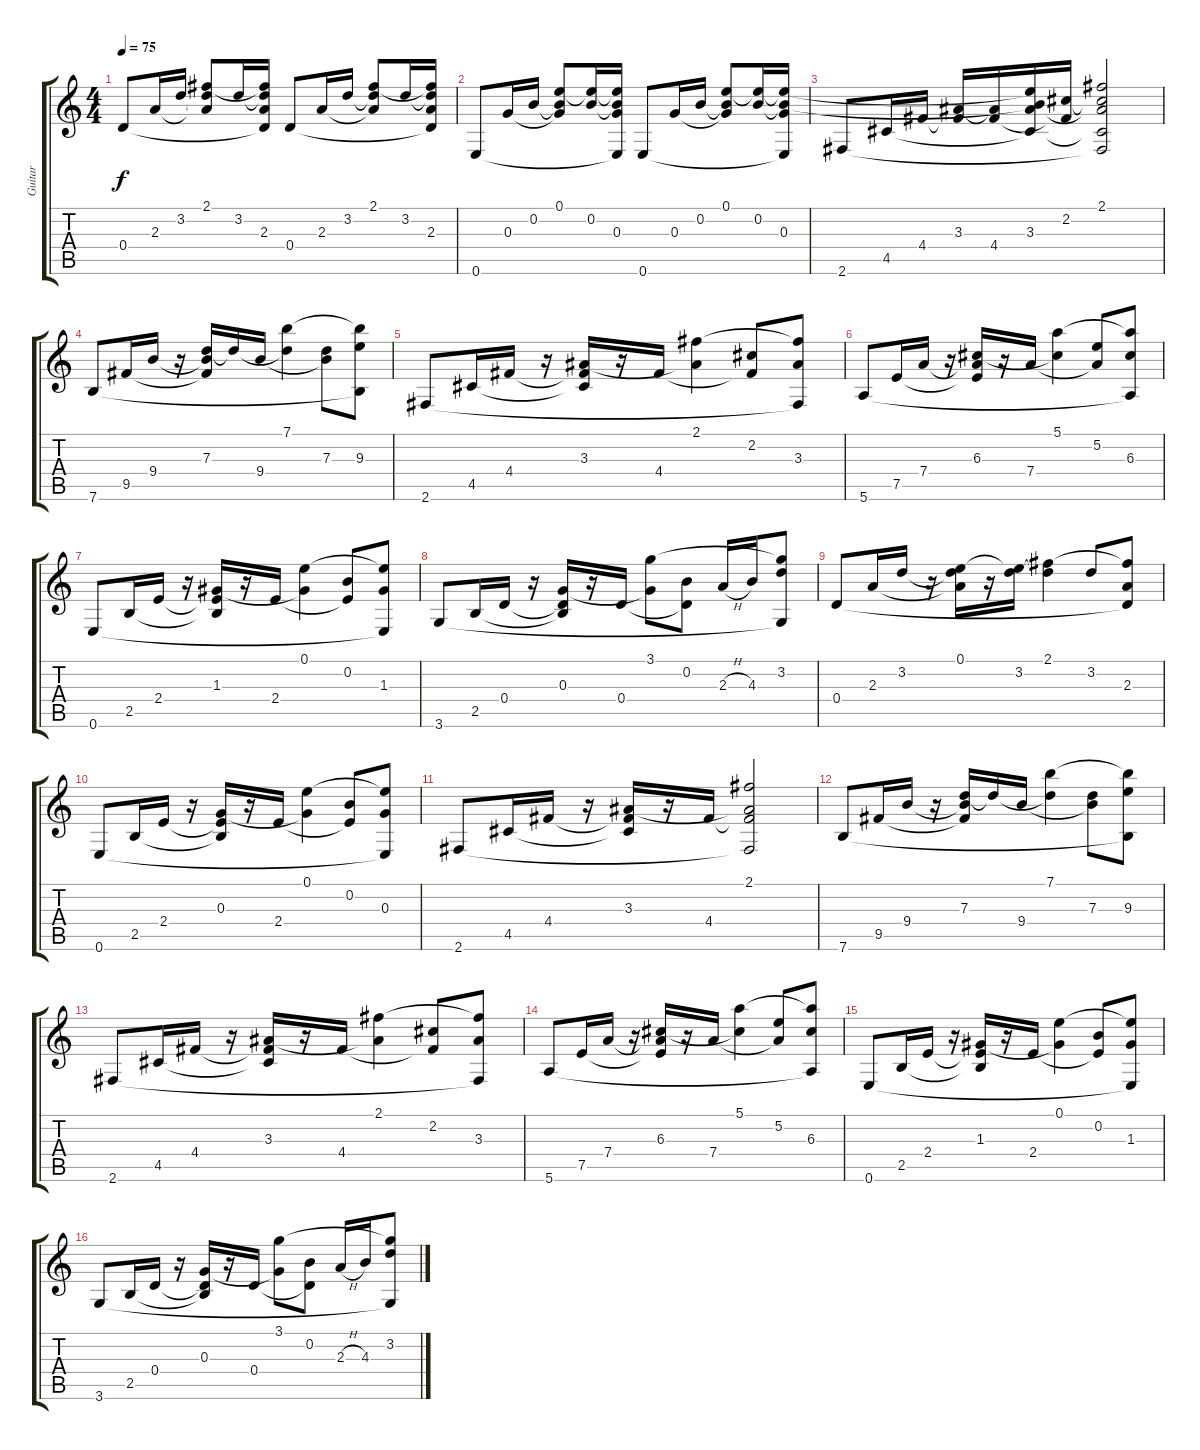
\track ("Guitar" "Guitar") {instrument acousticguitarsteel}
\staff {score tabs}
\tuning (E4 B3 G3 D3 A2 E2) {hide}
\ts (4 4)
\tempo 75
\clef g2
\ks c
0.4.8{dy f} 2.3.16 3.2.16 (2.1 3.2{t} 2.3{t}).8 3.2.16 (2.1{t} 3.2{t} 2.3 0.4{t}).16 0.4.8 2.3.16 3.2.16 (2.1 3.2{t} 2.3{t}).8 3.2.16 (2.1{t} 3.2{t} 2.3 0.4{t}).16 |
0.6.8 0.3.16 0.2.16 (0.1 0.2{t} 0.3{t}).8 (0.1{t} 0.2).16 (0.1{t} 0.2{t} 0.3 0.6{t}).16 0.6.8 0.3.16 0.2.16 (0.1 0.2{t} 0.3{t}).8 (0.1{t} 0.2).16 (0.1{t} 0.2{t} 0.3 0.6{t}).16 |
2.6.8 4.5.16 4.4.16 (3.3 4.4{t}).16 (3.3{t} 4.4).16 (0.1{t} 0.2{t} 3.3 4.5{t}).16 (2.2 4.4{t}).16 (2.1 2.2{t} 3.3{t} 4.5{t} 2.6{t}).2 |
7.6.8 9.5.16 9.4.16 r.16 (7.3 9.4{t} 9.5{t}).16 7.3{t}.16 9.4.16 (7.1 7.3{t}).4 (7.3 9.4{t}).8 (7.1{t} 9.3 7.6{t}).8 |
2.6.8 4.5.16 4.4.16 r.16 (3.3 4.4{t} 4.5{t}).16 r.16 4.4.16 (2.1 3.3{t}).4 (2.2 4.4{t}).8 (2.1{t} 3.3 2.6{t}).8 |
5.6.8 7.5.16 7.4.16 r.16 (6.3 7.4{t} 7.5{t}).16 r.16 7.4.16 (5.1 6.3{t}).4 (5.2 7.4{t}).8 (5.1{t} 6.3 5.6{t}).8 |
0.6.8 2.5.16 2.4.16 r.16 (1.3 2.4{t} 2.5{t}).16 r.16 2.4.16 (0.1 1.3{t}).4 (0.2 2.4{t}).8 (0.1{t} 1.3 0.6{t}).8 |
3.6.8 2.5.16 0.4.16 r.16 (0.3 0.4{t} 2.5{t}).16 r.16 0.4.16 (3.1 0.3{t}).8 (0.2 0.4{t}).8 2.3{h}.16 4.3.16 (3.1{t} 3.2 3.6{t}).8 |
0.4.8 2.3.16 3.2.16 r.16 (0.1 3.2{t} 2.3{t}).16 r.16 (0.1{t} 3.2).16 (2.1 3.2{t}).4 3.2.8 (2.1{t} 2.3 0.4{t}).8 |
0.6.8 2.5.16 2.4.16 r.16 (0.3 2.4{t} 2.5{t}).16 r.16 2.4.16 (0.1 0.3{t}).4 (0.2 2.4{t}).8 (0.1{t} 0.3 0.6{t}).8 |
2.6.8 4.5.16 4.4.16 r.16 (3.3 4.4{t} 4.5{t}).16 r.16 4.4.16 (2.1 3.3{t} 4.4{t} 2.6{t}).2 |
7.6.8 9.5.16 9.4.16 r.16 (7.3 9.4{t} 9.5{t}).16 7.3{t}.16 9.4.16 (7.1 7.3{t}).4 (7.3 9.4{t}).8 (7.1{t} 9.3 7.6{t}).8 |
2.6.8 4.5.16 4.4.16 r.16 (3.3 4.4{t} 4.5{t}).16 r.16 4.4.16 (2.1 3.3{t}).4 (2.2 4.4{t}).8 (2.1{t} 3.3 2.6{t}).8 |
5.6.8 7.5.16 7.4.16 r.16 (6.3 7.4{t} 7.5{t}).16 r.16 7.4.16 (5.1 6.3{t}).4 (5.2 7.4{t}).8 (5.1{t} 6.3 5.6{t}).8 |
0.6.8 2.5.16 2.4.16 r.16 (1.3 2.4{t} 2.5{t}).16 r.16 2.4.16 (0.1 1.3{t}).4 (0.2 2.4{t}).8 (0.1{t} 1.3 0.6{t}).8 |
3.6.8 2.5.16 0.4.16 r.16 (0.3 0.4{t} 2.5{t}).16 r.16 0.4.16 (3.1 0.3{t}).8 (0.2 0.4{t}).8 2.3{h}.16 4.3.16 (3.1{t} 3.2 3.6{t}).8
